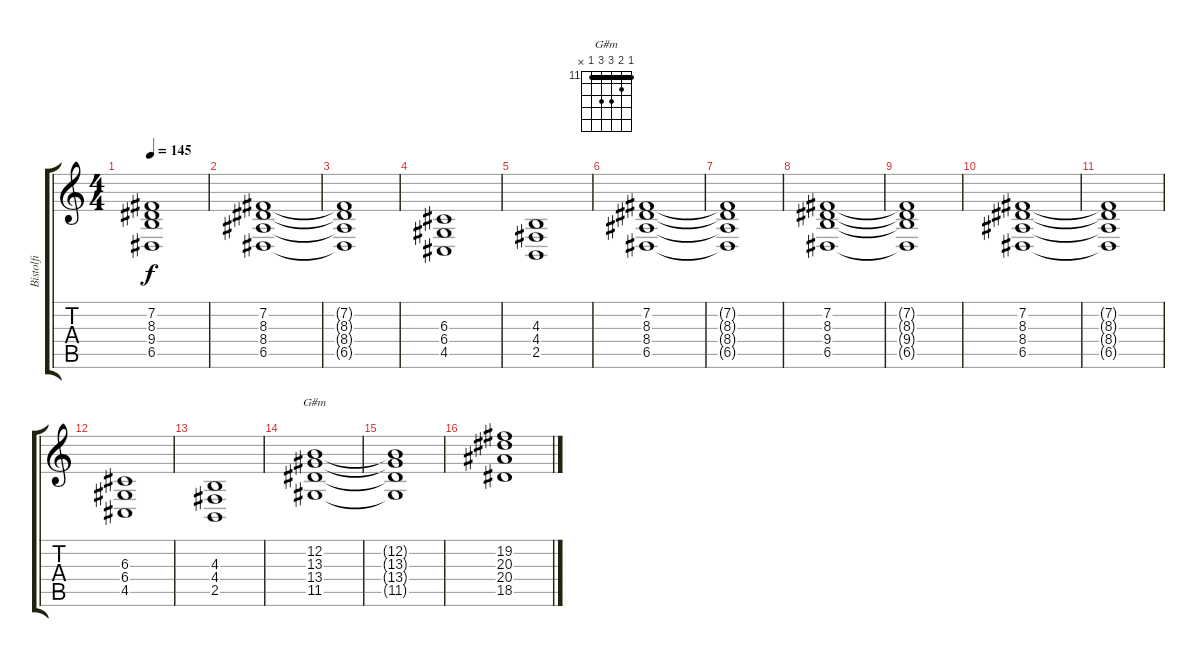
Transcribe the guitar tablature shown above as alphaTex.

\track ("Bistolfi" "Bistolfi") {instrument stringensemble1}
\staff {score tabs}
\tuning (E4 B3 G3 D3 A2 E2) {hide}
\chord ("G#m" 11 12 13 13 11 x) {firstfret 11 barre 11}
\ts (4 4)
\tempo 145
\clef g2
\ks c
(7.2{t} 8.3{t} 9.4{t} 6.5{t}).1{dy f} |
(7.2 8.3 8.4 6.5).1 |
(7.2{t} 8.3{t} 8.4{t} 6.5{t}).1 |
(6.3 6.4 4.5).1 |
(4.3 4.4 2.5).1 |
(7.2 8.3 8.4 6.5).1 |
(7.2{t} 8.3{t} 8.4{t} 6.5{t}).1 |
(7.2 8.3 9.4 6.5).1 |
(7.2{t} 8.3{t} 9.4{t} 6.5{t}).1 |
(7.2 8.3 8.4 6.5).1 |
(7.2{t} 8.3{t} 8.4{t} 6.5{t}).1 |
(6.3 6.4 4.5).1 |
(4.3 4.4 2.5).1 |
(12.2 13.3 13.4 11.5).1{ch "G#m" volume 9 instrument choiraahs} |
(12.2{t} 13.3{t} 13.4{t} 11.5{t}).1 |
(19.2 20.3 20.4 18.5).1
